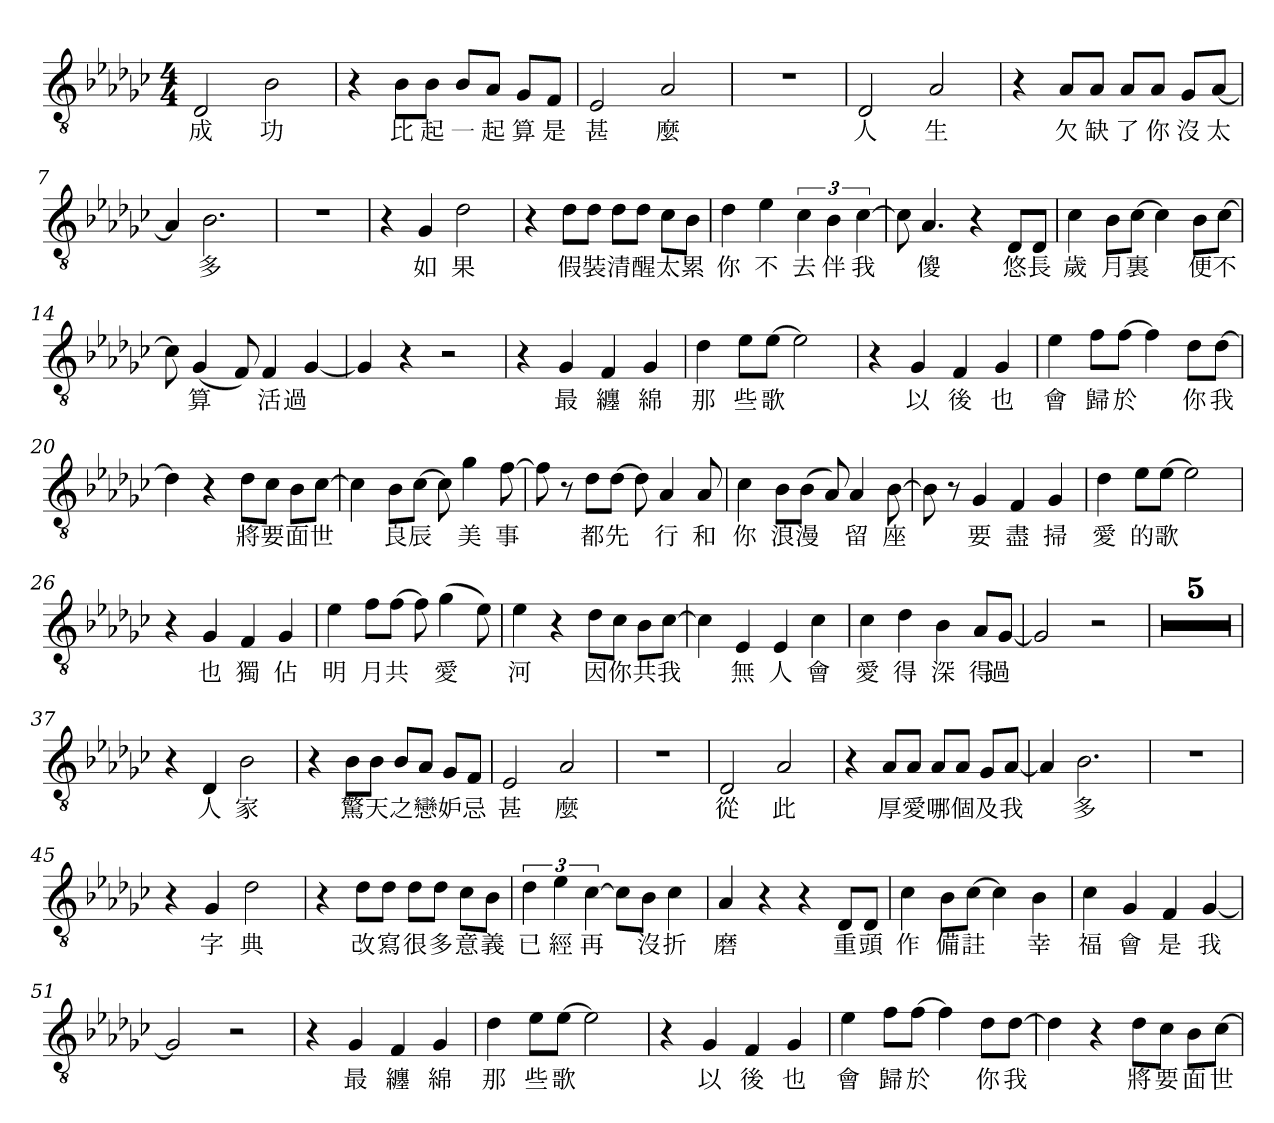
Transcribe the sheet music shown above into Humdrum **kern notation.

**kern	**text
*part1	*part1
*staff1	*staff1
*clefGv2	*
*k[b-e-a-d-g-c-]	*
*G-:	*
*M4/4	*
*MM140	*
=1	=1
2D-	成
2B-	功
=2	=2
4r	.
8B-L	比
8B-J	起
8B-L	一
8A-J	起
8G-L	算
8FJ	是
=3	=3
2E-	甚
2A-	麼
=4	=4
1r	.
=5	=5
2D-	人
2A-	生
=6	=6
4r	.
8A-L	欠
8A-J	缺
8A-L	了
8A-J	你
8G-L	沒
[8A-J	太
=7	=7
4A-]	.
2.B-	多
=8	=8
1r	.
=9	=9
4r	.
4G-	如
2d-	果
=10	=10
4r	.
8d-L	假
8d-J	裝
8d-L	清
8d-J	醒
8c-L	太
8B-J	累
=11	=11
4d-	你
4e-	不
6c-	去
6B-	伴
[6c-	我
=12	=12
8c-]	.
4.A-	傻
4r	.
8D-L	悠
8D-J	長
=13	=13
4c-	歲
8B-L	月
[8c-J	裏
4c-]	.
8B-L	便
[8c-J	不
=14	=14
8c-]	.
(4G-	算
8F)	.
4F	活
[4G-	過
=15	=15
4G-]	.
4r	.
2r	.
=16	=16
4r	.
4G-	最
4F	纏
4G-	綿
=17	=17
4d-	那
8e-L	些
[8e-J	歌
2e-]	.
=18	=18
4r	.
4G-	以
4F	後
4G-	也
=19	=19
4e-	會
8fL	歸
[8fJ	於
4f]	.
8d-L	你
[8d-J	我
=20	=20
4d-]	.
4r	.
8d-L	將
8c-J	要
8B-L	面
[8c-J	世
=21	=21
4c-]	.
8B-L	良
[8c-J	辰
8c-]	.
4g-	美
[8f	事
=22	=22
8f]	.
8r	.
8d-L	都
[8d-J	先
8d-]	.
4A-	行
8A-	和
=23	=23
4c-	你
8B-L	浪
(8B-J	漫
8A-)	.
4A-	留
[8B-	座
=24	=24
8B-]	.
8r	.
4G-	要
4F	盡
4G-	掃
=25	=25
4d-	愛
8e-L	的
[8e-J	歌
2e-]	.
=26	=26
4r	.
4G-	也
4F	獨
4G-	佔
=27	=27
4e-	明
8fL	月
[8fJ	共
8f]	.
(4g-	愛
8e-)	.
=28	=28
4e-	河
4r	.
8d-L	因
8c-J	你
8B-L	共
[8c-J	我
=29	=29
4c-]	.
4E-	無
4E-	人
4c-	會
=30	=30
4c-	愛
4d-	得
4B-	深
8A-L	得
[8G-J	過
=31	=31
2G-]	.
2r	.
=32	=32
1r	.
=33	=33
1r	.
=34	=34
1r	.
=35	=35
1r	.
=36	=36
1r	.
=37	=37
4r	.
4D-	人
2B-	家
=38	=38
4r	.
8B-L	驚
8B-J	天
8B-L	之
8A-J	戀
8G-L	妒
8FJ	忌
=39	=39
2E-	甚
2A-	麼
=40	=40
1r	.
=41	=41
2D-	從
2A-	此
=42	=42
4r	.
8A-L	厚
8A-J	愛
8A-L	哪
8A-J	個
8G-L	及
[8A-J	我
=43	=43
4A-]	.
2.B-	多
=44	=44
1r	.
=45	=45
4r	.
4G-	字
2d-	典
=46	=46
4r	.
8d-L	改
8d-J	寫
8d-L	很
8d-J	多
8c-L	意
8B-J	義
=47	=47
6d-	已
6e-	經
[6c-	再
8c-L]	.
8B-J	沒
4c-	折
=48	=48
4A-	磨
4r	.
4r	.
8D-L	重
8D-J	頭
=49	=49
4c-	作
8B-L	備
[8c-J	註
4c-]	.
4B-	幸
=50	=50
4c-	福
4G-	會
4F	是
[4G-	我
=51	=51
2G-]	.
2r	.
=52	=52
4r	.
4G-	最
4F	纏
4G-	綿
=53	=53
4d-	那
8e-L	些
[8e-J	歌
2e-]	.
=54	=54
4r	.
4G-	以
4F	後
4G-	也
=55	=55
4e-	會
8fL	歸
[8fJ	於
4f]	.
8d-L	你
[8d-J	我
=56	=56
4d-]	.
4r	.
8d-L	將
8c-J	要
8B-L	面
[8c-J	世
=	=
*-	*-
